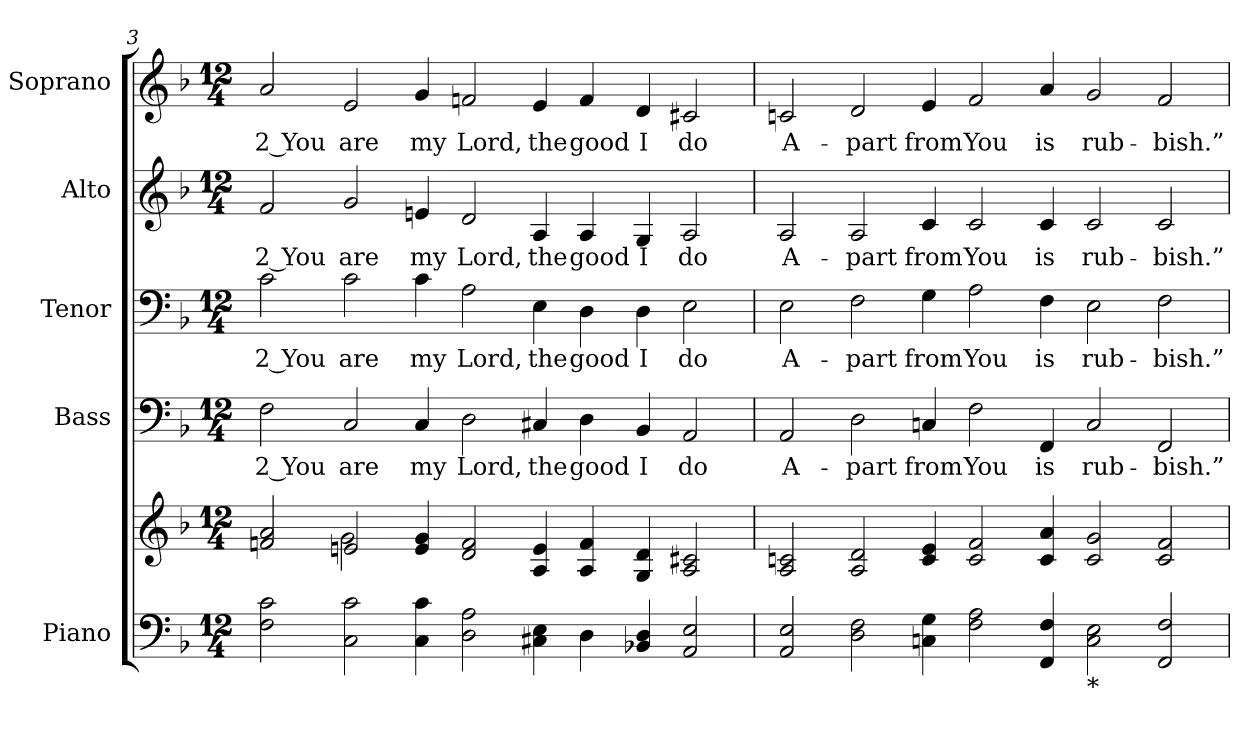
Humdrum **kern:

**kern	**kern	**kern	**text	**kern	**text	**kern	**text	**kern	**text
*part5	*part5	*part4	*part4	*part3	*part3	*part2	*part2	*part1	*part1
*staff6	*staff5	*staff4	*staff4	*staff3	*staff3	*staff2	*staff2	*staff1	*staff1
*I"Piano	*	*I"Bass	*	*I"Tenor	*	*I"Alto	*	*I"Soprano	*
*I'Pno.	*	*I'B.	*	*I'T.	*	*I'A.	*	*I'S.	*
!!LO:PB:g=z
*clefF4	*clefG2	*clefF4	*	*clefF4	*	*clefG2	*	*clefG2	*
*k[b-]	*k[b-]	*k[b-]	*	*k[b-]	*	*k[b-]	*	*k[b-]	*
*d:	*d:	*d:	*	*d:	*	*d:	*	*d:	*
*M12/4	*M12/4	*M12/4	*	*M12/4	*	*M12/4	*	*M12/4	*
=3	=3	=3	=3	=3	=3	=3	=3	=3	=3
*	*^	*	*	*	*	*	*	*	*
!	!	!	!	!LO:LY:b:color=#000000	!	!	!	!	!	!
!	!	!	!	!	!	!LO:LY:b:color=#000000	!	!	!	!
!	!	!	!	!	!	!	!	!LO:LY:b:color=#000000	!	!
!	!	!	!	!	!	!	!	!	!	!LO:LY:b:color=#000000
2Fi\ 2ci	2fni/ 2ai	2ryy	2Fi\	2 You	2ci\	2 You	2fi/	2 You	2ai/	2 You
!	!	!	!	!LO:LY:b:color=#000000	!	!	!	!	!	!
!	!	!	!	!	!	!LO:LY:b:color=#000000	!	!	!	!
!	!	!	!	!	!	!	!	!LO:LY:b:color=#000000	!	!
!	!	!	!	!	!	!	!	!	!	!LO:LY:b:color=#000000
2Ci\ 2ci	2eni/	2gi\	2Ci/	are	2ci\	are	2gi/	are	2ei/	are
!	!	!	!	!LO:LY:b:color=#000000	!	!	!	!	!	!
!	!	!	!	!	!	!LO:LY:b:color=#000000	!	!	!	!
!	!	!	!	!	!	!	!	!LO:LY:b:color=#000000	!	!
!	!	!	!	!	!	!	!	!	!	!LO:LY:b:color=#000000
4Ci\ 4ci	4ei/ 4gi	1ryy	4Ci/	my	4ci\	my	4eni/	my	4gi/	my
!	!	!	!	!LO:LY:b:color=#000000	!	!	!	!	!	!
!	!	!	!	!	!	!LO:LY:b:color=#000000	!	!	!	!
!	!	!	!	!	!	!	!	!LO:LY:b:color=#000000	!	!
!	!	!	!	!	!	!	!	!	!	!LO:LY:b:color=#000000
2Di\ 2Ai	2di/ 2fi	.	2Di\	Lord,	2Ai\	Lord,	2di/	Lord,	2fni/	Lord,
!	!	!	!	!LO:LY:b:color=#000000	!	!	!	!	!	!
!	!	!	!	!	!	!LO:LY:b:color=#000000	!	!	!	!
!	!	!	!	!	!	!	!	!LO:LY:b:color=#000000	!	!
!	!	!	!	!	!	!	!	!	!	!LO:LY:b:color=#000000
4C#Xi\ 4Ei	4Ai/ 4ei	.	4C#Xi/	the	4Ei\	the	4Ai/	the	4ei/	the
!	!	!	!	!LO:LY:b:color=#000000	!	!	!	!	!	!
!	!	!	!	!	!	!LO:LY:b:color=#000000	!	!	!	!
!	!	!	!	!	!	!	!	!LO:LY:b:color=#000000	!	!
!	!	!	!	!	!	!	!	!	!	!LO:LY:b:color=#000000
4Di\	4Ai/ 4fi	1ryy	4Di\	good	4Di\	good	4Ai/	good	4fi/	good
!	!	!	!	!LO:LY:b:color=#000000	!	!	!	!	!	!
!	!	!	!	!	!	!LO:LY:b:color=#000000	!	!	!	!
!	!	!	!	!	!	!	!	!LO:LY:b:color=#000000	!	!
!	!	!	!	!	!	!	!	!	!	!LO:LY:b:color=#000000
4BB-Xi/ 4Di	4Gi/ 4di	.	4BB-i/	I	4Di\	I	4Gi/	I	4di/	I
!	!	!	!	!LO:LY:b:color=#000000	!	!	!	!	!	!
!	!	!	!	!	!	!LO:LY:b:color=#000000	!	!	!	!
!	!	!	!	!	!	!	!	!LO:LY:b:color=#000000	!	!
!	!	!	!	!	!	!	!	!	!	!LO:LY:b:color=#000000
2AAi/ 2Ei	2Ai/ 2c#Xi	.	2AAi/	do	2Ei\	do	2Ai/	do	2c#Xi/	do
*	*v	*v	*	*	*	*	*	*	*	*
!!LO:PB:g=z
=4	=4	=4	=4	=4	=4	=4	=4	=4	=4
!	!	!	!LO:LY:b:color=#000000	!	!	!	!	!	!
!	!	!	!	!	!LO:LY:b:color=#000000	!	!	!	!
!	!	!	!	!	!	!	!LO:LY:b:color=#000000	!	!
!	!	!	!	!	!	!	!	!	!LO:LY:b:color=#000000
2AAi/ 2Ei	2Ai/ 2cni	2AAi/	A-	2Ei\	A-	2Ai/	A-	2cni/	A-
!	!	!	!LO:LY:b:color=#000000	!	!	!	!	!	!
!	!	!	!	!	!LO:LY:b:color=#000000	!	!	!	!
!	!	!	!	!	!	!	!LO:LY:b:color=#000000	!	!
!	!	!	!	!	!	!	!	!	!LO:LY:b:color=#000000
2Di\ 2Fi	2Ai/ 2di	2Di\	-part	2Fi\	-part	2Ai/	-part	2di/	-part
!	!	!	!LO:LY:b:color=#000000	!	!	!	!	!	!
!	!	!	!	!	!LO:LY:b:color=#000000	!	!	!	!
!	!	!	!	!	!	!	!LO:LY:b:color=#000000	!	!
!	!	!	!	!	!	!	!	!	!LO:LY:b:color=#000000
4Cni\ 4Gi	4ci/ 4ei	4Cni/	from	4Gi\	from	4ci/	from	4ei/	from
!	!	!	!LO:LY:b:color=#000000	!	!	!	!	!	!
!	!	!	!	!	!LO:LY:b:color=#000000	!	!	!	!
!	!	!	!	!	!	!	!LO:LY:b:color=#000000	!	!
!	!	!	!	!	!	!	!	!	!LO:LY:b:color=#000000
2Fi\ 2Ai	2ci/ 2fi	2Fi\	You	2Ai\	You	2ci/	You	2fi/	You
!	!	!	!LO:LY:b:color=#000000	!	!	!	!	!	!
!	!	!	!	!	!LO:LY:b:color=#000000	!	!	!	!
!	!	!	!	!	!	!	!LO:LY:b:color=#000000	!	!
!	!	!	!	!	!	!	!	!	!LO:LY:b:color=#000000
4FFi/ 4Fi	4ci/ 4ai	4FFi/	is	4Fi\	is	4ci/	is	4ai/	is
!	!	!	!LO:LY:b:color=#000000	!	!	!	!	!	!
!	!	!	!	!	!LO:LY:b:color=#000000	!	!	!	!
!	!	!	!	!	!	!	!LO:LY:b:color=#000000	!	!
!LO:TX:b:t=*	!	!	!	!	!	!	!	!	!
!	!	!	!	!	!	!	!	!	!LO:LY:b:color=#000000
2Ci\ 2Ei	2ci/ 2gi	2Ci/	rub-	2Ei\	rub-	2ci/	rub-	2gi/	rub-
!	!	!	!LO:LY:b:color=#000000	!	!	!	!	!	!
!	!	!	!	!	!LO:LY:b:color=#000000	!	!	!	!
!	!	!	!	!	!	!	!LO:LY:b:color=#000000	!	!
!	!	!	!	!	!	!	!	!	!LO:LY:b:color=#000000
2FFi/ 2Fi	2ci/ 2fi	2FFi/	-bish.”	2Fi\	-bish.”	2ci/	-bish.”	2fi/	-bish.”
=	=	=	=	=	=	=	=	=	=
*-	*-	*-	*-	*-	*-	*-	*-	*-	*-
